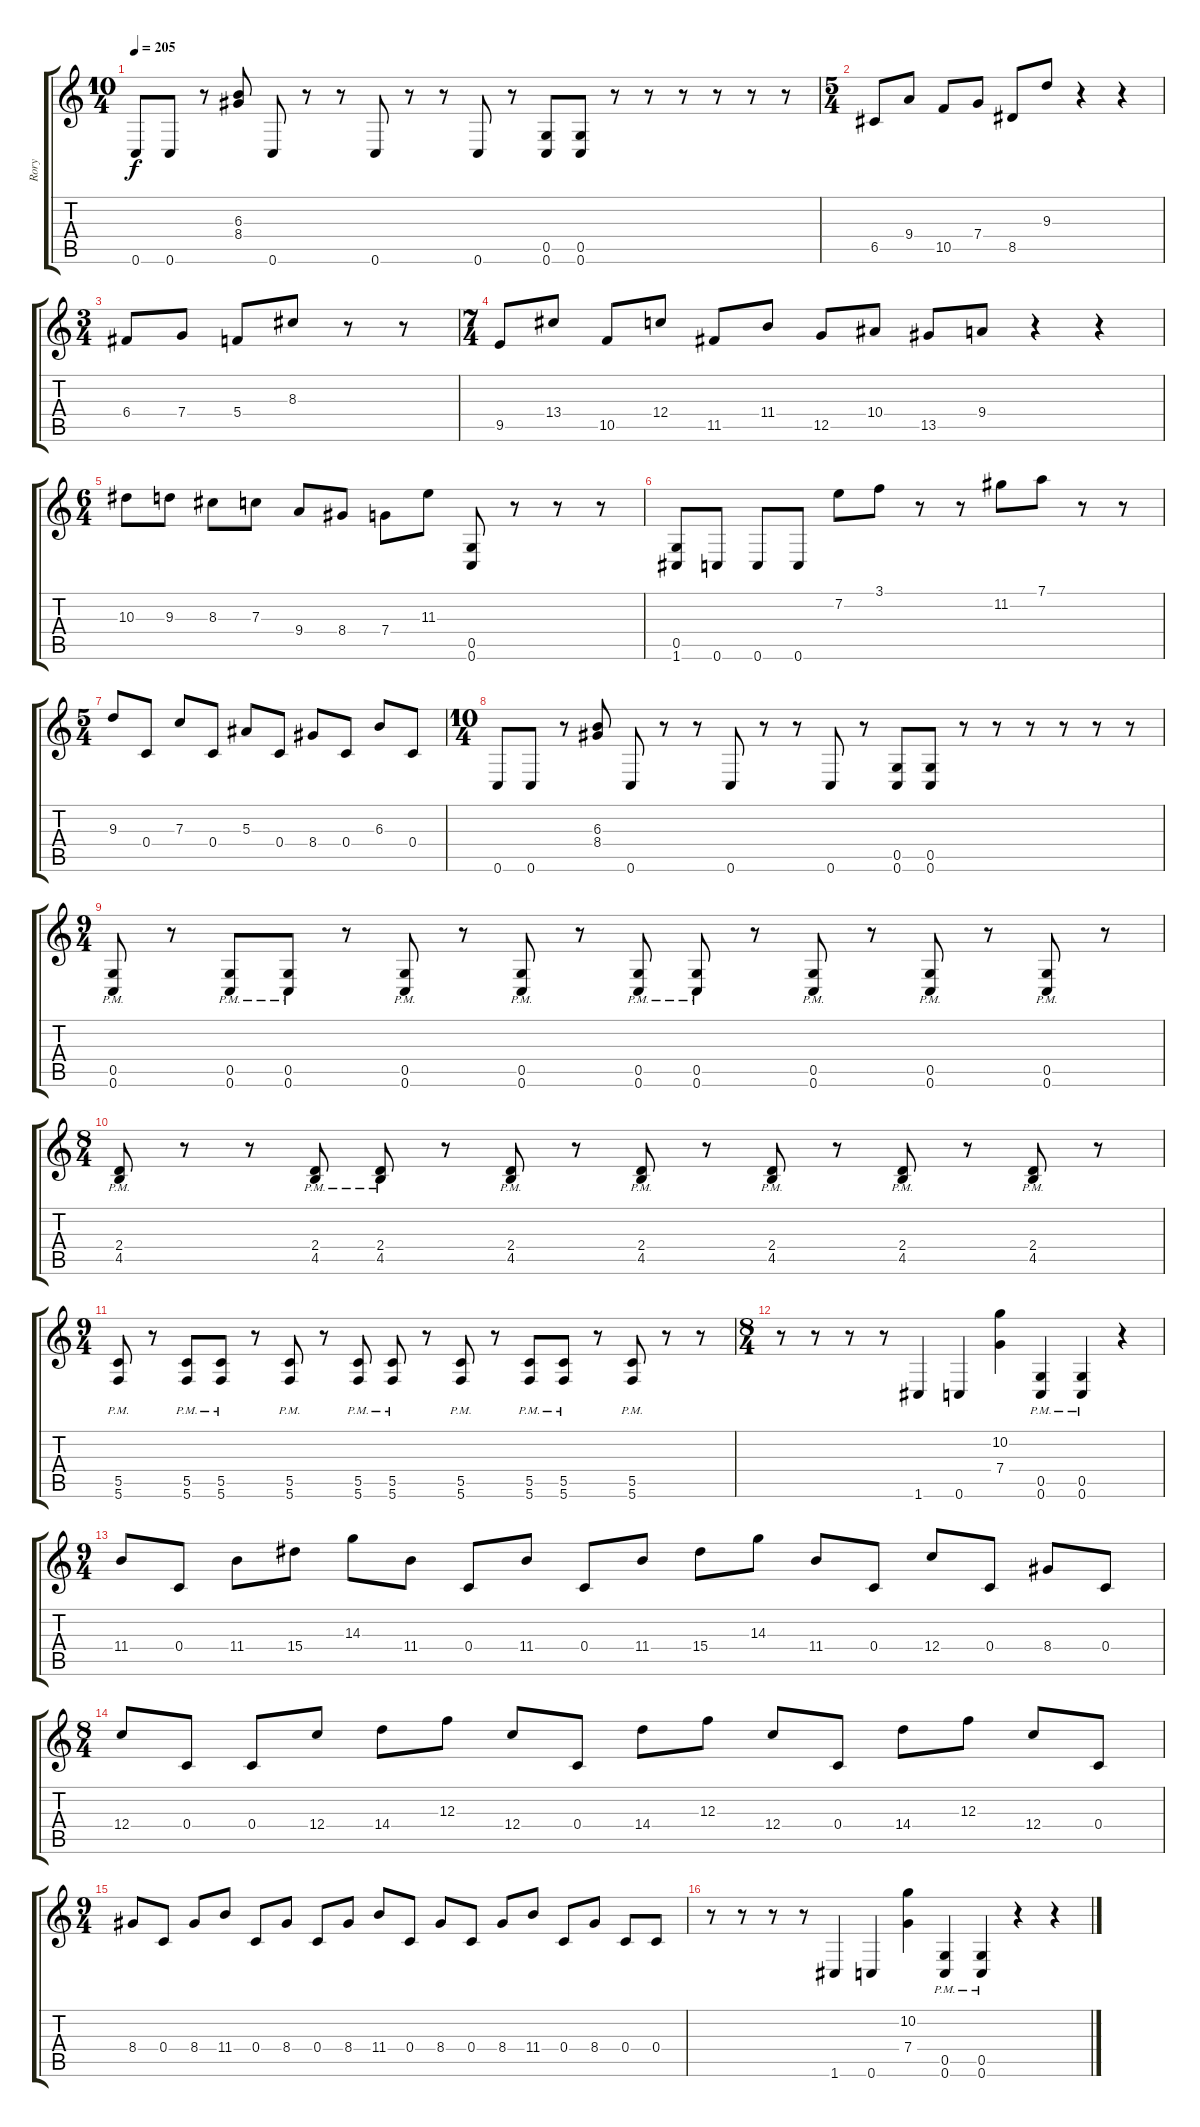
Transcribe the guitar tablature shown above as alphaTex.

\track ("Rory" "Rory") {instrument overdrivenguitar}
\staff {score tabs}
\tuning (D4 A3 F3 C3 G2 C2) {hide}
\ts (10 4)
\tempo 205
\clef g2
\ks c
0.6.8{dy f} 0.6.8 r.8 (6.3 8.4).8 0.6.8 r.8 r.8 0.6.8 r.8 r.8 0.6.8 r.8 (0.5 0.6).8 (0.5 0.6).8 r.8 r.8 r.8 r.8 r.8 r.8 |
\ts (5 4)
6.5.8 9.4.8 10.5.8 7.4.8 8.5.8 9.3.8 r.4 r.4 |
\ts (3 4)
6.4.8 7.4.8 5.4.8 8.3.8 r.8 r.8 |
\ts (7 4)
9.5.8 13.4.8 10.5.8 12.4.8 11.5.8 11.4.8 12.5.8 10.4.8 13.5.8 9.4.8 r.4 r.4 |
\ts (6 4)
10.3.8 9.3.8 8.3.8 7.3.8 9.4.8 8.4.8 7.4.8 11.3.8 (0.5 0.6).8 r.8 r.8 r.8 |
(0.5 1.6).8 0.6.8 0.6.8 0.6.8 7.2.8 3.1.8 r.8 r.8 11.2.8 7.1.8 r.8 r.8 |
\ts (5 4)
9.3.8 0.4.8 7.3.8 0.4.8 5.3.8 0.4.8 8.4.8 0.4.8 6.3.8 0.4.8 |
\ts (10 4)
0.6.8 0.6.8 r.8 (6.3 8.4).8 0.6.8 r.8 r.8 0.6.8 r.8 r.8 0.6.8 r.8 (0.5 0.6).8 (0.5 0.6).8 r.8 r.8 r.8 r.8 r.8 r.8 |
\ts (9 4)
(0.5{pm} 0.6{pm}).8 r.8 (0.5{pm} 0.6{pm}).8 (0.5{pm} 0.6{pm}).8 r.8 (0.5{pm} 0.6{pm}).8 r.8 (0.5{pm} 0.6{pm}).8 r.8 (0.5{pm} 0.6{pm}).8 (0.5{pm} 0.6{pm}).8 r.8 (0.5{pm} 0.6{pm}).8 r.8 (0.5{pm} 0.6{pm}).8 r.8 (0.5{pm} 0.6{pm}).8 r.8 |
\ts (8 4)
(2.4{pm} 4.5{pm}).8 r.8 r.8 (2.4{pm} 4.5{pm}).8 (2.4{pm} 4.5{pm}).8 r.8 (2.4{pm} 4.5{pm}).8 r.8 (2.4{pm} 4.5{pm}).8 r.8 (2.4{pm} 4.5{pm}).8 r.8 (2.4{pm} 4.5{pm}).8 r.8 (2.4{pm} 4.5{pm}).8 r.8 |
\ts (9 4)
(5.5{pm} 5.6{pm}).8 r.8 (5.5{pm} 5.6{pm}).8 (5.5{pm} 5.6{pm}).8 r.8 (5.5{pm} 5.6{pm}).8 r.8 (5.5{pm} 5.6{pm}).8 (5.5{pm} 5.6{pm}).8 r.8 (5.5{pm} 5.6{pm}).8 r.8 (5.5{pm} 5.6{pm}).8 (5.5{pm} 5.6{pm}).8 r.8 (5.5{pm} 5.6{pm}).8 r.8 r.8 |
\ts (8 4)
r.8 r.8 r.8 r.8 1.6.4 0.6.4 (10.2 7.4).4 (0.5{pm} 0.6).4 (0.5{pm} 0.6{pm}).4 r.4 |
\ts (9 4)
11.4.8 0.4.8 11.4.8 15.4.8 14.3.8 11.4.8 0.4.8 11.4.8 0.4.8 11.4.8 15.4.8 14.3.8 11.4.8 0.4.8 12.4.8 0.4.8 8.4.8 0.4.8 |
\ts (8 4)
12.4.8 0.4.8 0.4.8 12.4.8 14.4.8 12.3.8 12.4.8 0.4.8 14.4.8 12.3.8 12.4.8 0.4.8 14.4.8 12.3.8 12.4.8 0.4.8 |
\ts (9 4)
8.4.8 0.4.8 8.4.8 11.4.8 0.4.8 8.4.8 0.4.8 8.4.8 11.4.8 0.4.8 8.4.8 0.4.8 8.4.8 11.4.8 0.4.8 8.4.8 0.4.8 0.4.8 |
r.8 r.8 r.8 r.8 1.6.4 0.6.4 (10.2 7.4).4 (0.5{pm} 0.6).4 (0.5{pm} 0.6).4 r.4 r.4
